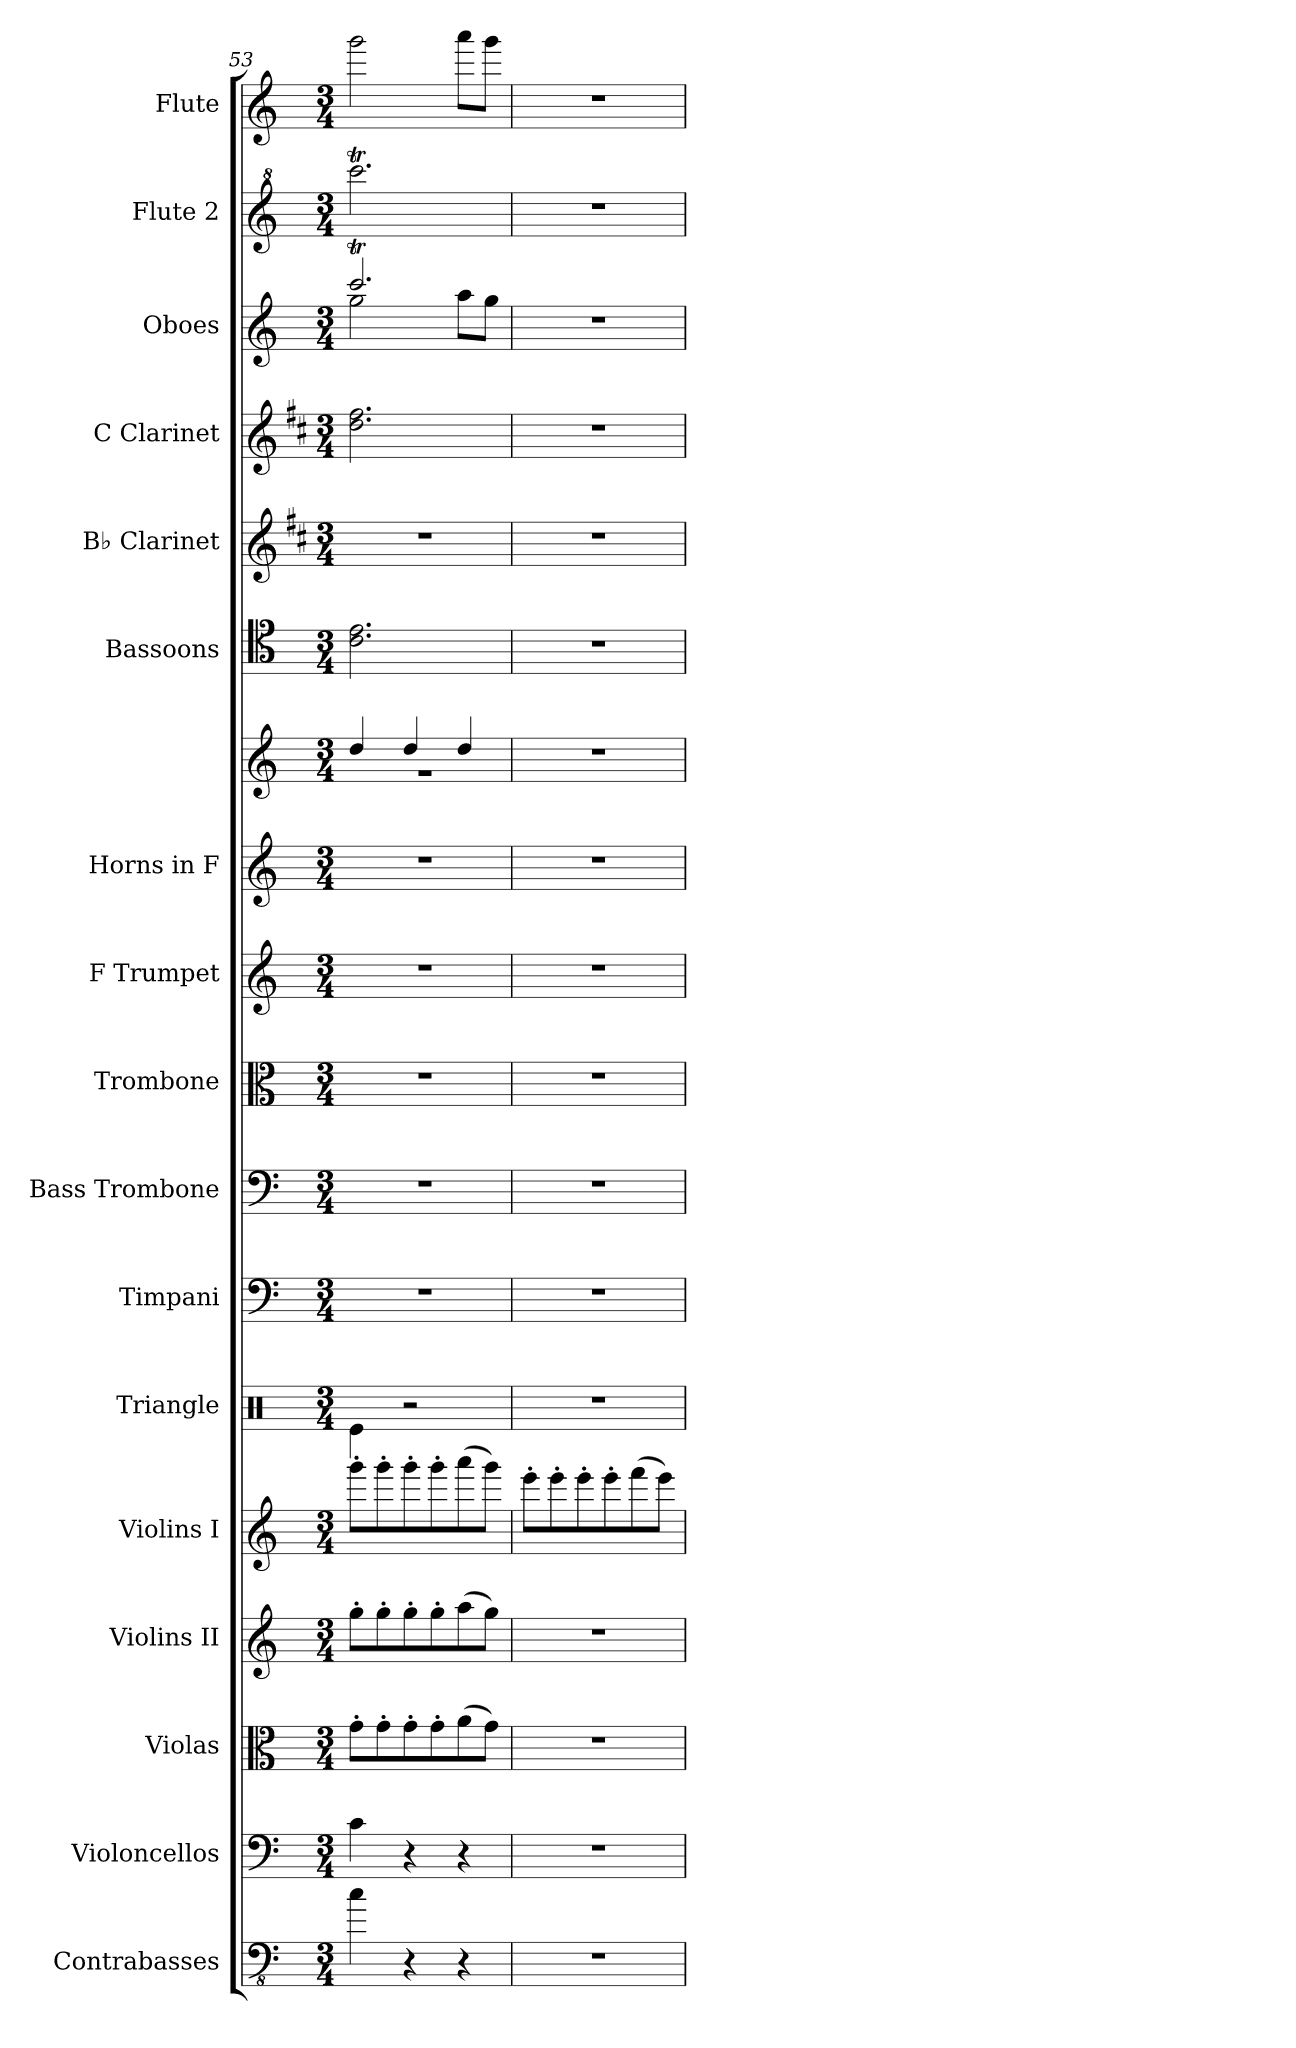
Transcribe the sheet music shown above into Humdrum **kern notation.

**kern	**kern	**kern	**kern	**kern	**kern	**kern	**kern	**kern	**kern	**kern	**kern	**kern	**kern	**kern	**kern	**kern	**kern
*part17	*part16	*part15	*part14	*part13	*part12	*part11	*part10	*part9	*part8	*part7	*part7	*part6	*part5	*part4	*part3	*part2	*part1
*staff18	*staff17	*staff16	*staff15	*staff14	*staff13	*staff12	*staff11	*staff10	*staff9	*staff8	*staff7	*staff6	*staff5	*staff4	*staff3	*staff2	*staff1
*I"Contrabasses	*I"Violoncellos	*I"Violas	*I"Violins II	*I"Violins I	*I"Triangle	*I"Timpani	*I"Bass Trombone	*I"Trombone	*I"F Trumpet	*I"Horns in F	*	*I"Bassoons	*I"B♭ Clarinet	*I"C Clarinet	*I"Oboes	*I"Flute 2	*I"Flute
*I'Cb.	*I'Vc.	*I'Vla.	*I'Vln. II	*I'Vln. I	*I'Trgl.	*I'Timp.	*I'B. Tbn.	*I'Tbn.	*I'F Tpt.	*	*	*I'Bsn.	*I'B♭ Cl.	*I'C Cl.	*I'Ob.	*I'Fl. 2	*I'Fl. 2
!!LO:PB:g=z
*clefFv4	*clefF4	*clefC3	*clefG2	*clefG2	*clefX	*clefF4	*clefF4	*clefC3	*clefG2	*clefG2	*clefG2	*clefC4	*clefG2	*clefG2	*clefG2	*clefG^2	*clefG2
*ITrd7c12	*	*	*	*	*	*	*	*	*ITrd-3c-5	*ITrd4c7	*ITrd4c7	*	*ITrd1c2	*ITrd1c2	*	*	*
*k[]	*k[]	*k[]	*k[]	*k[]	*k[]	*k[]	*k[]	*k[]	*k[b-]	*k[b-]	*k[b-]	*k[]	*k[]	*k[]	*k[]	*k[]	*k[]
*M3/4	*M3/4	*M3/4	*M3/4	*M3/4	*M3/4	*M3/4	*M3/4	*M3/4	*M3/4	*M3/4	*M3/4	*M3/4	*M3/4	*M3/4	*M3/4	*M3/4	*M3/4
=53	=53	=53	=53	=53	=53	=53	=53	=53	=53	=53	=53	=53	=53	=53	=53	=53	=53
*	*	*	*	*	*	*	*	*	*	*	*^	*	*	*	*^	*	*
4C\	4c\	8g'\L	8gg'\L	8ggg'\L	4Re\	2.r	2.r	2.r	2.r	2.r	4g/	2.r	2.c\ 2.e\	2.r	2.cc\ 2.ee\	2.cccT/	2gg\	2.ccccT\	2ggg\
.	.	8g'\	8gg'\	8ggg'\	.	.	.	.	.	.	.	.	.	.	.	.	.	.	.
4r	4r	8g'\	8gg'\	8ggg'\	2r	.	.	.	.	.	4g/	.	.	.	.	.	.	.	.
.	.	8g'\	8gg'\	8ggg'\	.	.	.	.	.	.	.	.	.	.	.	.	.	.	.
4r	4r	(>8a\	(>8aa\	(>8aaa\	.	.	.	.	.	.	4g/	.	.	.	.	.	8aa\L	.	8aaa\L
.	.	8g\J)	8gg\J)	8ggg\J)	.	.	.	.	.	.	.	.	.	.	.	.	8gg\J	.	8ggg\J
*	*	*	*	*	*	*	*	*	*	*	*v	*v	*	*	*	*v	*v	*	*
=54	=54	=54	=54	=54	=54	=54	=54	=54	=54	=54	=54	=54	=54	=54	=54	=54	=54
2.r	2.r	2.r	2.r	8eee'\L	2.r	2.r	2.r	2.r	2.r	2.r	2.r	2.r	2.r	2.r	2.r	2.r	2.r
.	.	.	.	8eee'\	.	.	.	.	.	.	.	.	.	.	.	.	.
.	.	.	.	8eee'\	.	.	.	.	.	.	.	.	.	.	.	.	.
.	.	.	.	8eee'\	.	.	.	.	.	.	.	.	.	.	.	.	.
.	.	.	.	(>8fff\	.	.	.	.	.	.	.	.	.	.	.	.	.
.	.	.	.	8eee\J)	.	.	.	.	.	.	.	.	.	.	.	.	.
=	=	=	=	=	=	=	=	=	=	=	=	=	=	=	=	=	=
*-	*-	*-	*-	*-	*-	*-	*-	*-	*-	*-	*-	*-	*-	*-	*-	*-	*-
